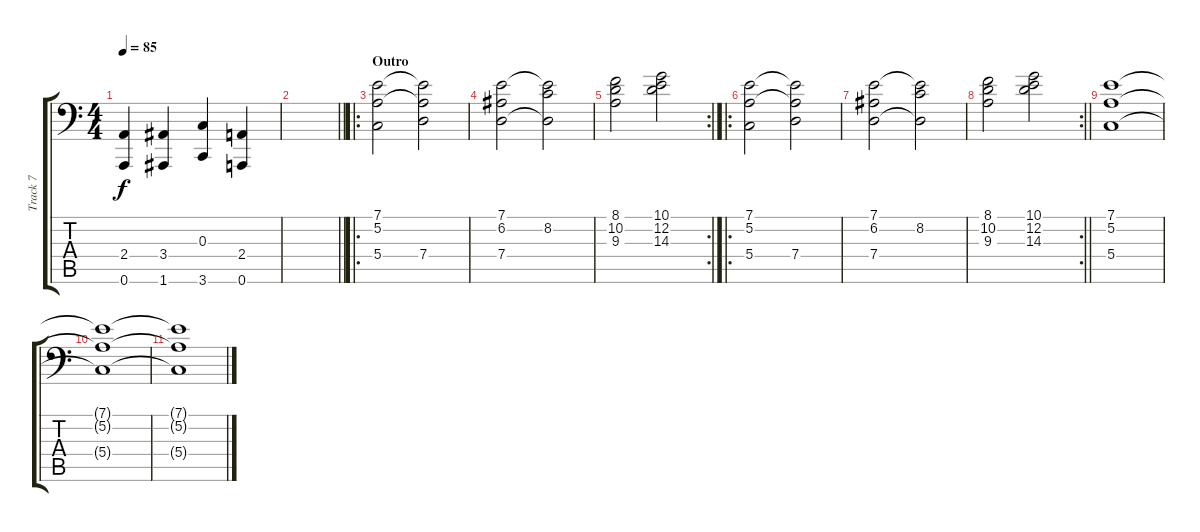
\track ("Track 7" "Track 7") {instrument stringensemble2}
\staff {score tabs}
\tuning (A3 E3 C3 G2 D2 A1) {hide}
\ts (4 4)
\tempo 85
\clef f4
\ks c
(2.4 0.6).4{dy f} (3.4 1.6).4 (0.3 3.6).4 (2.4 0.6).4 |
\barLineRight lightlight
|
\ro
\section ("" "Outro")
(7.1 5.2 5.4).2 (7.1{t} 5.2{t} 7.4).2 |
(7.1 6.2 7.4).2 (7.1{t} 8.2 7.4{t}).2 |
\rc 2
(8.1 10.2 9.3).2 (10.1 12.2 14.3).2 |
\ro
(7.1 5.2 5.4).2 (7.1{t} 5.2{t} 7.4).2 |
(7.1 6.2 7.4).2 (7.1{t} 8.2 7.4{t}).2 |
\rc 2
\barLineRight lightlight
(8.1 10.2 9.3).2 (10.1 12.2 14.3).2 |
(7.1 5.2 5.4).1 |
(7.1{t} 5.2{t} 5.4{t}).1 |
(7.1{t} 5.2{t} 5.4{t}).1
